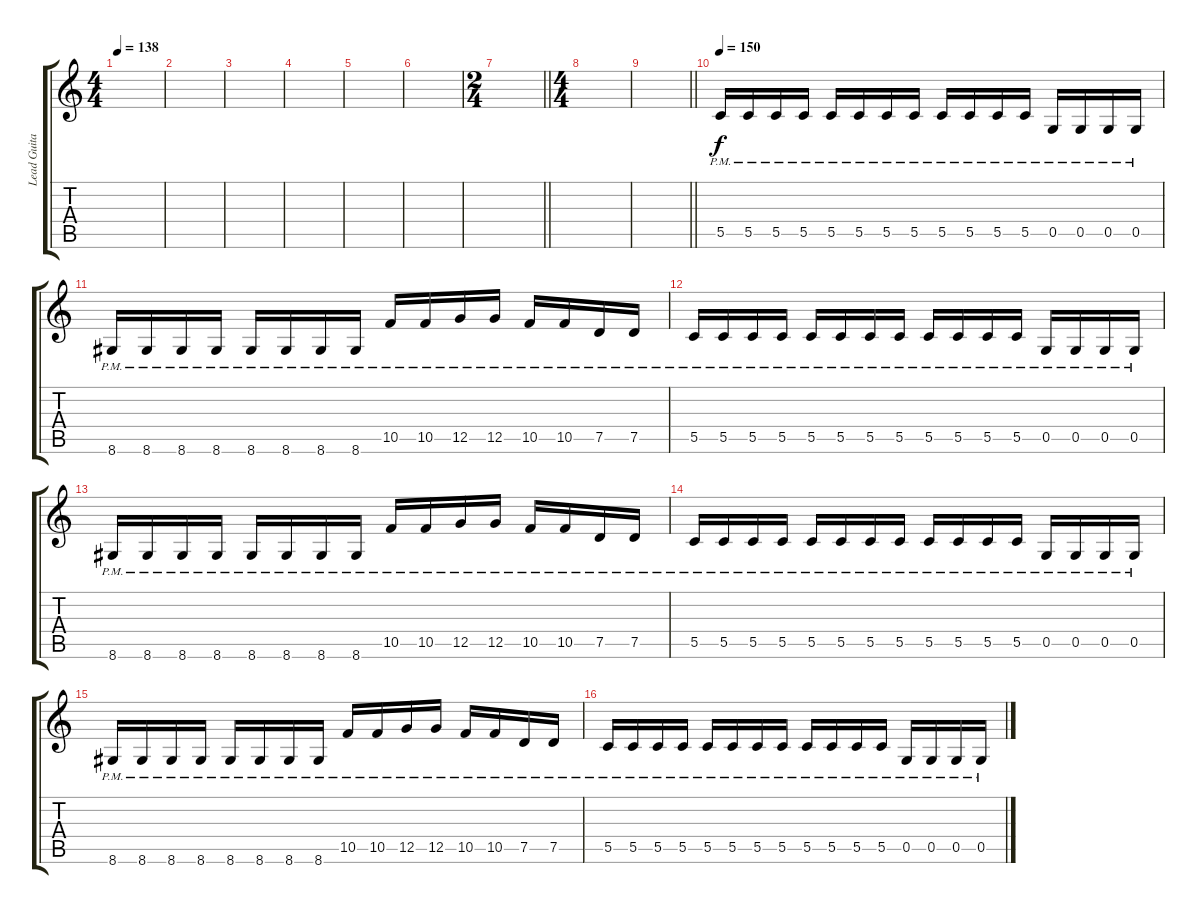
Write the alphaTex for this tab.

\track ("Lead Guitar 2" "Lead Guita") {instrument distortionguitar}
\staff {score tabs}
\tuning (D4 A3 F3 C3 G2 C2) {hide}
\ts (4 4)
\tempo 138
\clef g2
\ks c
|
|
|
|
|
|
\ts (2 4)
\barLineRight lightlight
|
\ts (4 4)
|
\barLineRight lightlight
|
\tempo 150
5.5{pm}.16 5.5{pm}.16 5.5{pm}.16 5.5{pm}.16 5.5{pm}.16 5.5{pm}.16 5.5{pm}.16 5.5{pm}.16 5.5{pm}.16 5.5{pm}.16 5.5{pm}.16 5.5{pm}.16 0.5{pm}.16 0.5{pm}.16 0.5{pm}.16 0.5{pm}.16 |
8.6{pm}.16 8.6{pm}.16 8.6{pm}.16 8.6{pm}.16 8.6{pm}.16 8.6{pm}.16 8.6{pm}.16 8.6{pm}.16 10.5{pm}.16 10.5{pm}.16 12.5{pm}.16 12.5{pm}.16 10.5{pm}.16 10.5{pm}.16 7.5{pm}.16 7.5{pm}.16 |
5.5{pm}.16 5.5{pm}.16 5.5{pm}.16 5.5{pm}.16 5.5{pm}.16 5.5{pm}.16 5.5{pm}.16 5.5{pm}.16 5.5{pm}.16 5.5{pm}.16 5.5{pm}.16 5.5{pm}.16 0.5{pm}.16 0.5{pm}.16 0.5{pm}.16 0.5{pm}.16 |
8.6{pm}.16 8.6{pm}.16 8.6{pm}.16 8.6{pm}.16 8.6{pm}.16 8.6{pm}.16 8.6{pm}.16 8.6{pm}.16 10.5{pm}.16 10.5{pm}.16 12.5{pm}.16 12.5{pm}.16 10.5{pm}.16 10.5{pm}.16 7.5{pm}.16 7.5{pm}.16 |
5.5{pm}.16 5.5{pm}.16 5.5{pm}.16 5.5{pm}.16 5.5{pm}.16 5.5{pm}.16 5.5{pm}.16 5.5{pm}.16 5.5{pm}.16 5.5{pm}.16 5.5{pm}.16 5.5{pm}.16 0.5{pm}.16 0.5{pm}.16 0.5{pm}.16 0.5{pm}.16 |
8.6{pm}.16 8.6{pm}.16 8.6{pm}.16 8.6{pm}.16 8.6{pm}.16 8.6{pm}.16 8.6{pm}.16 8.6{pm}.16 10.5{pm}.16 10.5{pm}.16 12.5{pm}.16 12.5{pm}.16 10.5{pm}.16 10.5{pm}.16 7.5{pm}.16 7.5{pm}.16 |
5.5{pm}.16 5.5{pm}.16 5.5{pm}.16 5.5{pm}.16 5.5{pm}.16 5.5{pm}.16 5.5{pm}.16 5.5{pm}.16 5.5{pm}.16 5.5{pm}.16 5.5{pm}.16 5.5{pm}.16 0.5{pm}.16 0.5{pm}.16 0.5{pm}.16 0.5{pm}.16
